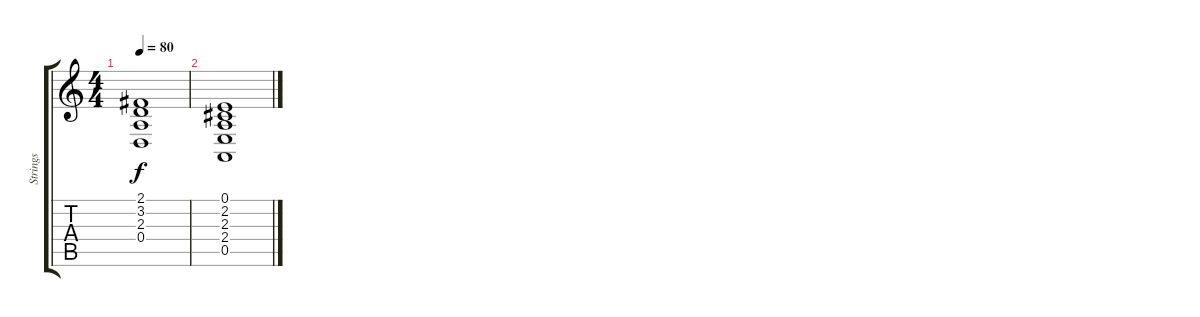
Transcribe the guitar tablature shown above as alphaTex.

\track ("Strings" "Strings") {instrument stringensemble2}
\staff {score tabs}
\tuning (E4 B3 G3 D3 A2 E2) {hide}
\ts (4 4)
\tempo 80
\clef g2
\ks c
(2.1 3.2 2.3 0.4).1{dy f} |
(0.1 2.2 2.3 2.4 0.5).1
